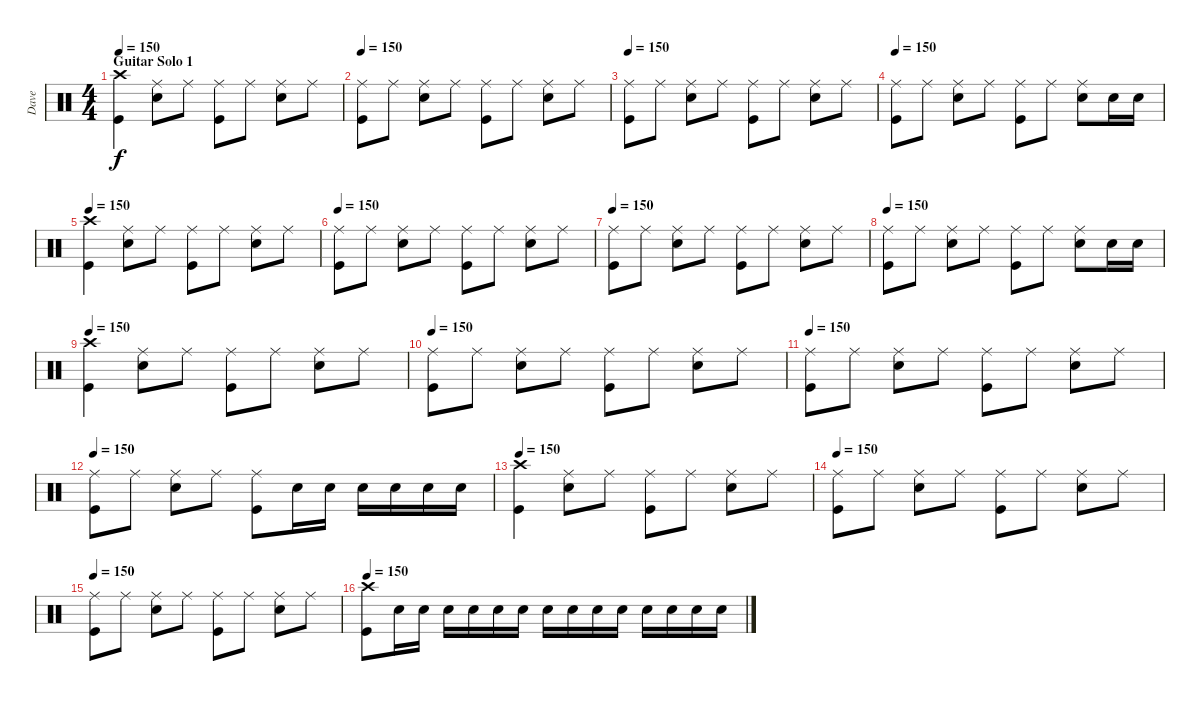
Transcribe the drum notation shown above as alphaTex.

\track ("Dave" "Dave") {instrument percussion}
\staff {score}
\articulation defaults
\ts (4 4)
\section ("" "Guitar Solo 1")
\tempo 150
\clef neutral
\ks c
("Crash high (hit)" "Kick (hit)").4{dy f} ("Ride (middle)" "Snare (hit) 2").8 "Ride (middle)".8 ("Ride (middle)" "Kick (hit)").8 "Ride (middle)".8 ("Ride (middle)" "Snare (hit) 2").8 "Ride (middle)".8 |
\tempo 150
("Ride (middle)" "Kick (hit)").8 "Ride (middle)".8 ("Ride (middle)" "Snare (hit) 2").8 "Ride (middle)".8 ("Ride (middle)" "Kick (hit)").8 "Ride (middle)".8 ("Ride (middle)" "Snare (hit) 2").8 "Ride (middle)".8 |
\tempo 150
("Ride (middle)" "Kick (hit)").8 "Ride (middle)".8 ("Ride (middle)" "Snare (hit) 2").8 "Ride (middle)".8 ("Ride (middle)" "Kick (hit)").8 "Ride (middle)".8 ("Ride (middle)" "Snare (hit) 2").8 "Ride (middle)".8 |
\tempo 150
("Ride (middle)" "Kick (hit)").8 "Ride (middle)".8 ("Ride (middle)" "Snare (hit) 2").8 "Ride (middle)".8 ("Ride (middle)" "Kick (hit)").8 "Ride (middle)".8 ("Ride (middle)" "Snare (hit) 2").8 "Snare (hit) 2".16 "Snare (hit) 2".16 |
\tempo 150
("Crash high (hit)" "Kick (hit)").4 ("Ride (middle)" "Snare (hit) 2").8 "Ride (middle)".8 ("Ride (middle)" "Kick (hit)").8 "Ride (middle)".8 ("Ride (middle)" "Snare (hit) 2").8 "Ride (middle)".8 |
\tempo 150
("Ride (middle)" "Kick (hit)").8 "Ride (middle)".8 ("Ride (middle)" "Snare (hit) 2").8 "Ride (middle)".8 ("Ride (middle)" "Kick (hit)").8 "Ride (middle)".8 ("Ride (middle)" "Snare (hit) 2").8 "Ride (middle)".8 |
\tempo 150
("Ride (middle)" "Kick (hit)").8 "Ride (middle)".8 ("Ride (middle)" "Snare (hit) 2").8 "Ride (middle)".8 ("Ride (middle)" "Kick (hit)").8 "Ride (middle)".8 ("Ride (middle)" "Snare (hit) 2").8 "Ride (middle)".8 |
\tempo 150
("Ride (middle)" "Kick (hit)").8 "Ride (middle)".8 ("Ride (middle)" "Snare (hit) 2").8 "Ride (middle)".8 ("Ride (middle)" "Kick (hit)").8 "Ride (middle)".8 ("Ride (middle)" "Snare (hit) 2").8 "Snare (hit) 2".16 "Snare (hit) 2".16 |
\tempo 150
("Crash high (hit)" "Kick (hit)").4 ("Ride (middle)" "Snare (hit) 2").8 "Ride (middle)".8 ("Ride (middle)" "Kick (hit)").8 "Ride (middle)".8 ("Ride (middle)" "Snare (hit) 2").8 "Ride (middle)".8 |
\tempo 150
("Ride (middle)" "Kick (hit)").8 "Ride (middle)".8 ("Ride (middle)" "Snare (hit) 2").8 "Ride (middle)".8 ("Ride (middle)" "Kick (hit)").8 "Ride (middle)".8 ("Ride (middle)" "Snare (hit) 2").8 "Ride (middle)".8 |
\tempo 150
("Ride (middle)" "Kick (hit)").8 "Ride (middle)".8 ("Ride (middle)" "Snare (hit) 2").8 "Ride (middle)".8 ("Ride (middle)" "Kick (hit)").8 "Ride (middle)".8 ("Ride (middle)" "Snare (hit) 2").8 "Ride (middle)".8 |
\tempo 150
("Ride (middle)" "Kick (hit)").8 "Ride (middle)".8 ("Ride (middle)" "Snare (hit) 2").8 "Ride (middle)".8 ("Ride (middle)" "Kick (hit)").8 "Snare (hit) 2".16 "Snare (hit) 2".16 "Snare (hit) 2".16 "Snare (hit) 2".16 "Snare (hit) 2".16 "Snare (hit) 2".16 |
\tempo 150
("Crash high (hit)" "Kick (hit)").4 ("Ride (middle)" "Snare (hit) 2").8 "Ride (middle)".8 ("Ride (middle)" "Kick (hit)").8 "Ride (middle)".8 ("Ride (middle)" "Snare (hit) 2").8 "Ride (middle)".8 |
\tempo 150
("Ride (middle)" "Kick (hit)").8 "Ride (middle)".8 ("Ride (middle)" "Snare (hit) 2").8 "Ride (middle)".8 ("Ride (middle)" "Kick (hit)").8 "Ride (middle)".8 ("Ride (middle)" "Snare (hit) 2").8 "Ride (middle)".8 |
\tempo 150
("Ride (middle)" "Kick (hit)").8 "Ride (middle)".8 ("Ride (middle)" "Snare (hit) 2").8 "Ride (middle)".8 ("Ride (middle)" "Kick (hit)").8 "Ride (middle)".8 ("Ride (middle)" "Snare (hit) 2").8 "Ride (middle)".8 |
\tempo 150
("Crash high (hit)" "Kick (hit)").8 "Snare (hit) 2".16 "Snare (hit) 2".16 "Snare (hit) 2".16 "Snare (hit) 2".16 "Snare (hit) 2".16 "Snare (hit) 2".16 "Snare (hit) 2".16 "Snare (hit) 2".16 "Snare (hit) 2".16 "Snare (hit) 2".16 "Snare (hit) 2".16 "Snare (hit) 2".16 "Snare (hit) 2".16 "Snare (hit) 2".16
